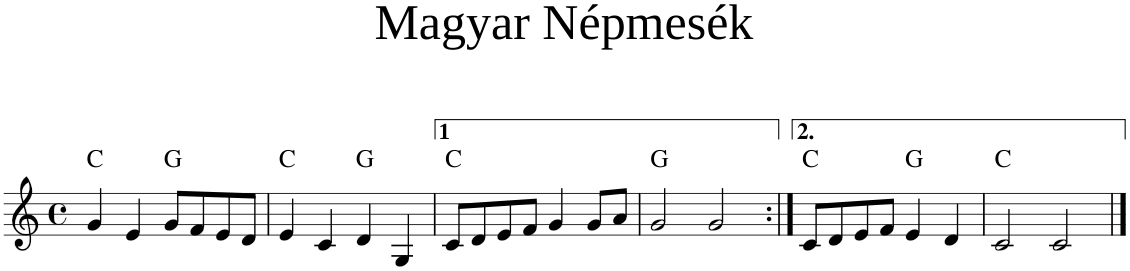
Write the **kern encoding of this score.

**kern	**harte
*part1	*part1
*staff1	*
*I"Piano	*
*I'Pno	*
*clefG2	*
*k[]	*
*M4/4	*
*met(c)	*
=1	=1
!	!LO:H:kt=N.C.
4g/	N
4e/	.
!	!LO:H:kt=N.C.
8g/L	N
8f/	.
8e/	.
8d/J	.
=2	=2
!	!LO:H:kt=N.C.
4e/	N
4c/	.
!	!LO:H:kt=N.C.
4d/	N
4G/	.
=3	=3
!	!LO:H:kt=N.C.
8c/L	N
8d/	.
8e/	.
8f/J	.
4g/	.
8g/L	.
8a/J	.
=4	=4
!	!LO:H:kt=N.C.
2g/	N
2g/	.
=5:|!	=5:|!
!	!LO:H:kt=N.C.
8c/L	N
8d/	.
8e/	.
8f/J	.
!	!LO:H:kt=N.C.
4e/	N
4d/	.
=6	=6
!	!LO:H:kt=N.C.
2c/	N
2c/	.
==	==
*-	*-
